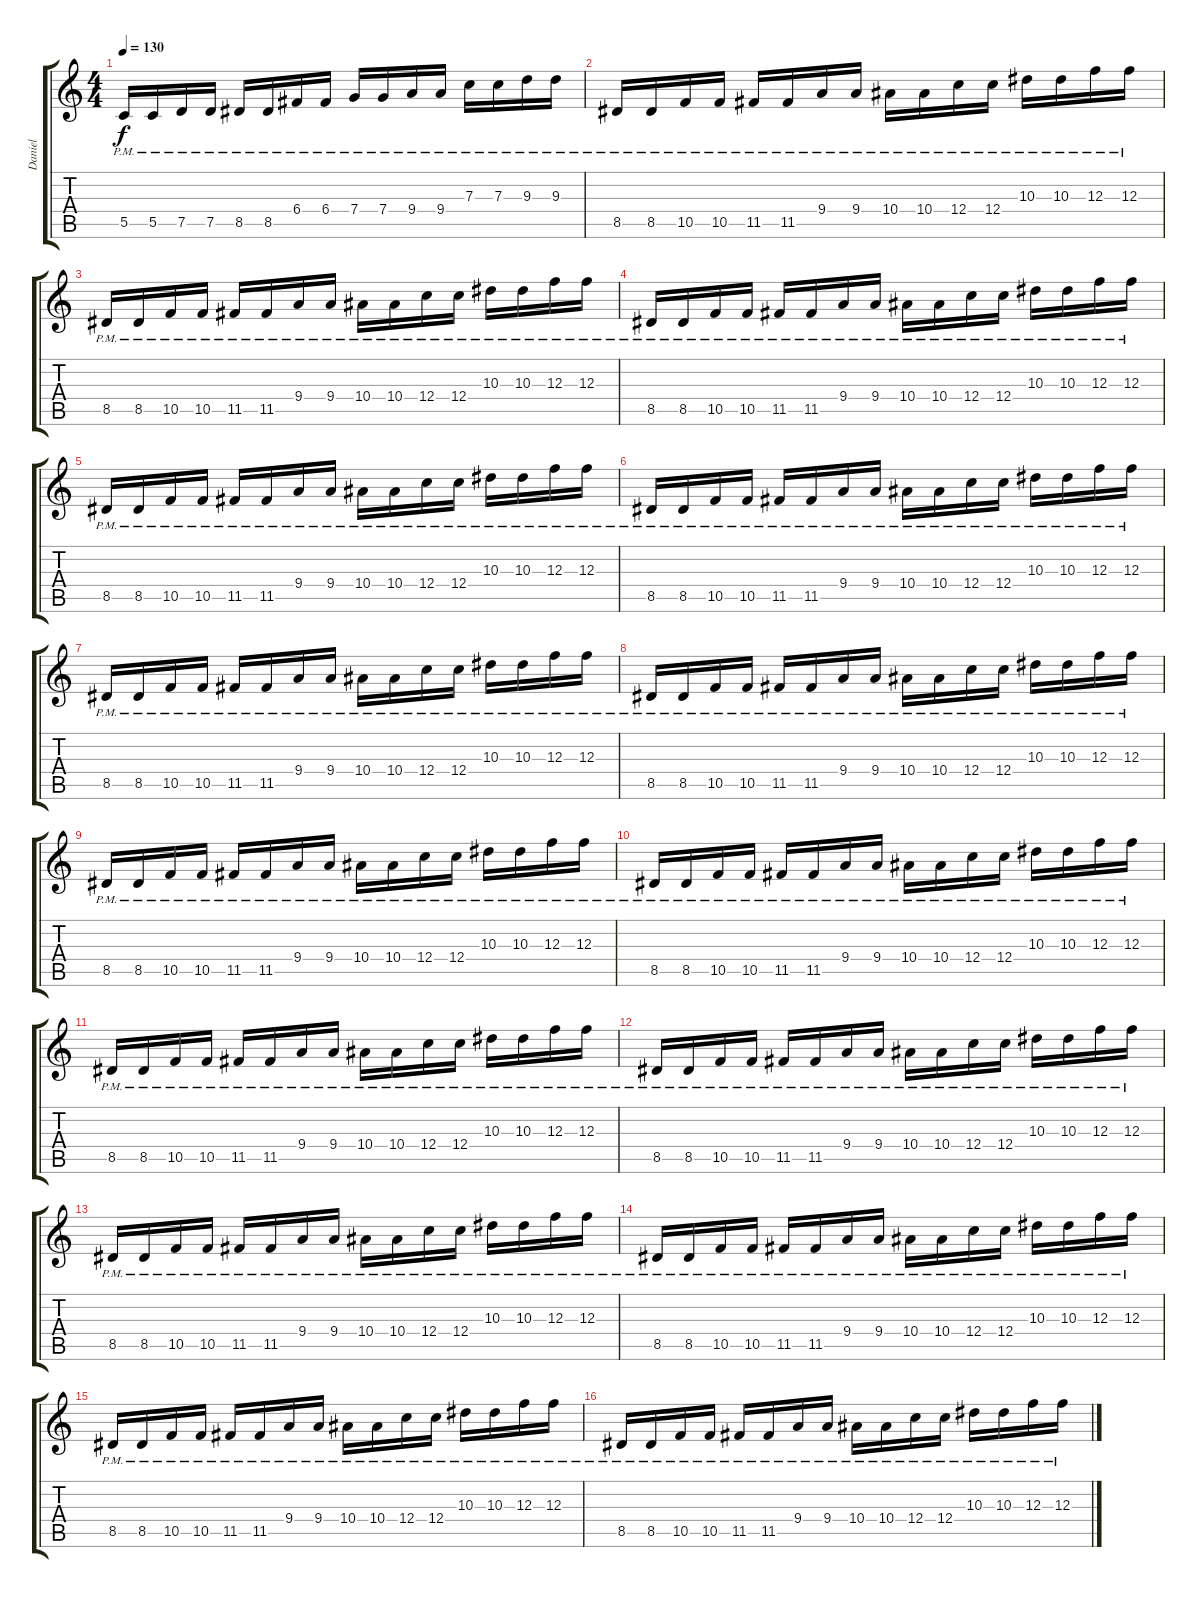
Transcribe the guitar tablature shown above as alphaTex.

\track ("Daniel" "Daniel") {instrument overdrivenguitar}
\staff {score tabs}
\tuning (D4 A3 F3 C3 G2 C2) {hide}
\ts (4 4)
\tempo 130
\clef g2
\ks c
5.5{pm}.16{dy f} 5.5{pm}.16 7.5{pm}.16 7.5{pm}.16 8.5{pm}.16 8.5{pm}.16 6.4{pm}.16 6.4{pm}.16 7.4{pm}.16 7.4{pm}.16 9.4{pm}.16 9.4{pm}.16 7.3{pm}.16 7.3{pm}.16 9.3{pm}.16 9.3{pm}.16 |
8.5{pm}.16 8.5{pm}.16 10.5{pm}.16 10.5{pm}.16 11.5{pm}.16 11.5{pm}.16 9.4{pm}.16 9.4{pm}.16 10.4{pm}.16 10.4{pm}.16 12.4{pm}.16 12.4{pm}.16 10.3{pm}.16 10.3{pm}.16 12.3{pm}.16 12.3{pm}.16 |
8.5{pm}.16 8.5{pm}.16 10.5{pm}.16 10.5{pm}.16 11.5{pm}.16 11.5{pm}.16 9.4{pm}.16 9.4{pm}.16 10.4{pm}.16 10.4{pm}.16 12.4{pm}.16 12.4{pm}.16 10.3{pm}.16 10.3{pm}.16 12.3{pm}.16 12.3{pm}.16 |
8.5{pm}.16 8.5{pm}.16 10.5{pm}.16 10.5{pm}.16 11.5{pm}.16 11.5{pm}.16 9.4{pm}.16 9.4{pm}.16 10.4{pm}.16 10.4{pm}.16 12.4{pm}.16 12.4{pm}.16 10.3{pm}.16 10.3{pm}.16 12.3{pm}.16 12.3{pm}.16 |
8.5{pm}.16 8.5{pm}.16 10.5{pm}.16 10.5{pm}.16 11.5{pm}.16 11.5{pm}.16 9.4{pm}.16 9.4{pm}.16 10.4{pm}.16 10.4{pm}.16 12.4{pm}.16 12.4{pm}.16 10.3{pm}.16 10.3{pm}.16 12.3{pm}.16 12.3{pm}.16 |
8.5{pm}.16 8.5{pm}.16 10.5{pm}.16 10.5{pm}.16 11.5{pm}.16 11.5{pm}.16 9.4{pm}.16 9.4{pm}.16 10.4{pm}.16 10.4{pm}.16 12.4{pm}.16 12.4{pm}.16 10.3{pm}.16 10.3{pm}.16 12.3{pm}.16 12.3{pm}.16 |
8.5{pm}.16 8.5{pm}.16 10.5{pm}.16 10.5{pm}.16 11.5{pm}.16 11.5{pm}.16 9.4{pm}.16 9.4{pm}.16 10.4{pm}.16 10.4{pm}.16 12.4{pm}.16 12.4{pm}.16 10.3{pm}.16 10.3{pm}.16 12.3{pm}.16 12.3{pm}.16 |
8.5{pm}.16 8.5{pm}.16 10.5{pm}.16 10.5{pm}.16 11.5{pm}.16 11.5{pm}.16 9.4{pm}.16 9.4{pm}.16 10.4{pm}.16 10.4{pm}.16 12.4{pm}.16 12.4{pm}.16 10.3{pm}.16 10.3{pm}.16 12.3{pm}.16 12.3{pm}.16 |
8.5{pm}.16 8.5{pm}.16 10.5{pm}.16 10.5{pm}.16 11.5{pm}.16 11.5{pm}.16 9.4{pm}.16 9.4{pm}.16 10.4{pm}.16 10.4{pm}.16 12.4{pm}.16 12.4{pm}.16 10.3{pm}.16 10.3{pm}.16 12.3{pm}.16 12.3{pm}.16 |
8.5{pm}.16 8.5{pm}.16 10.5{pm}.16 10.5{pm}.16 11.5{pm}.16 11.5{pm}.16 9.4{pm}.16 9.4{pm}.16 10.4{pm}.16 10.4{pm}.16 12.4{pm}.16 12.4{pm}.16 10.3{pm}.16 10.3{pm}.16 12.3{pm}.16 12.3{pm}.16 |
8.5{pm}.16 8.5{pm}.16 10.5{pm}.16 10.5{pm}.16 11.5{pm}.16 11.5{pm}.16 9.4{pm}.16 9.4{pm}.16 10.4{pm}.16 10.4{pm}.16 12.4{pm}.16 12.4{pm}.16 10.3{pm}.16 10.3{pm}.16 12.3{pm}.16 12.3{pm}.16 |
8.5{pm}.16 8.5{pm}.16 10.5{pm}.16 10.5{pm}.16 11.5{pm}.16 11.5{pm}.16 9.4{pm}.16 9.4{pm}.16 10.4{pm}.16 10.4{pm}.16 12.4{pm}.16 12.4{pm}.16 10.3{pm}.16 10.3{pm}.16 12.3{pm}.16 12.3{pm}.16 |
8.5{pm}.16 8.5{pm}.16 10.5{pm}.16 10.5{pm}.16 11.5{pm}.16 11.5{pm}.16 9.4{pm}.16 9.4{pm}.16 10.4{pm}.16 10.4{pm}.16 12.4{pm}.16 12.4{pm}.16 10.3{pm}.16 10.3{pm}.16 12.3{pm}.16 12.3{pm}.16 |
8.5{pm}.16 8.5{pm}.16 10.5{pm}.16 10.5{pm}.16 11.5{pm}.16 11.5{pm}.16 9.4{pm}.16 9.4{pm}.16 10.4{pm}.16 10.4{pm}.16 12.4{pm}.16 12.4{pm}.16 10.3{pm}.16 10.3{pm}.16 12.3{pm}.16 12.3{pm}.16 |
8.5{pm}.16 8.5{pm}.16 10.5{pm}.16 10.5{pm}.16 11.5{pm}.16 11.5{pm}.16 9.4{pm}.16 9.4{pm}.16 10.4{pm}.16 10.4{pm}.16 12.4{pm}.16 12.4{pm}.16 10.3{pm}.16 10.3{pm}.16 12.3{pm}.16 12.3{pm}.16 |
8.5{pm}.16 8.5{pm}.16 10.5{pm}.16 10.5{pm}.16 11.5{pm}.16 11.5{pm}.16 9.4{pm}.16 9.4{pm}.16 10.4{pm}.16 10.4{pm}.16 12.4{pm}.16 12.4{pm}.16 10.3{pm}.16 10.3{pm}.16 12.3{pm}.16 12.3{pm}.16
